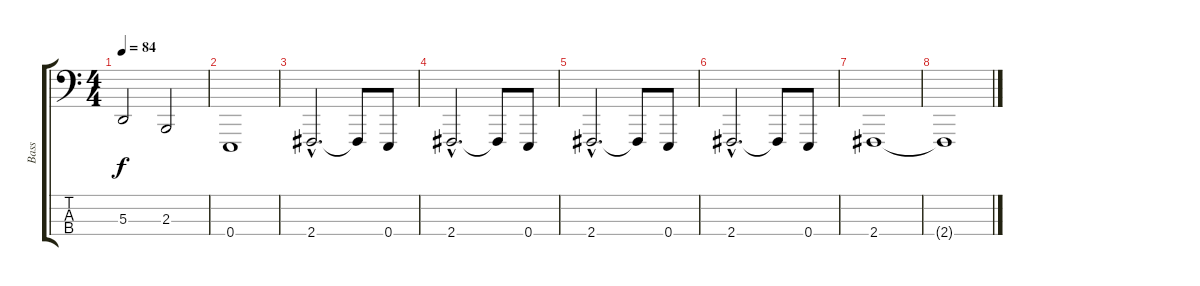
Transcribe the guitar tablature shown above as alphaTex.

\track ("Bass" "Bass") {instrument viola}
\staff {score tabs}
\tuning (G2 D2 A1 E1) {hide}
\ts (4 4)
\tempo 84
\clef f4
\ks c
5.3.2{dy f} 2.3.2 |
0.4.1 |
2.4{hac}.2{d} 2.4{t}.8 0.4.8 |
2.4{hac}.2{d} 2.4{t}.8 0.4.8 |
2.4{hac}.2{d} 2.4{t}.8 0.4.8 |
2.4{hac}.2{d} 2.4{t}.8 0.4.8 |
2.4.1 |
2.4{t}.1
